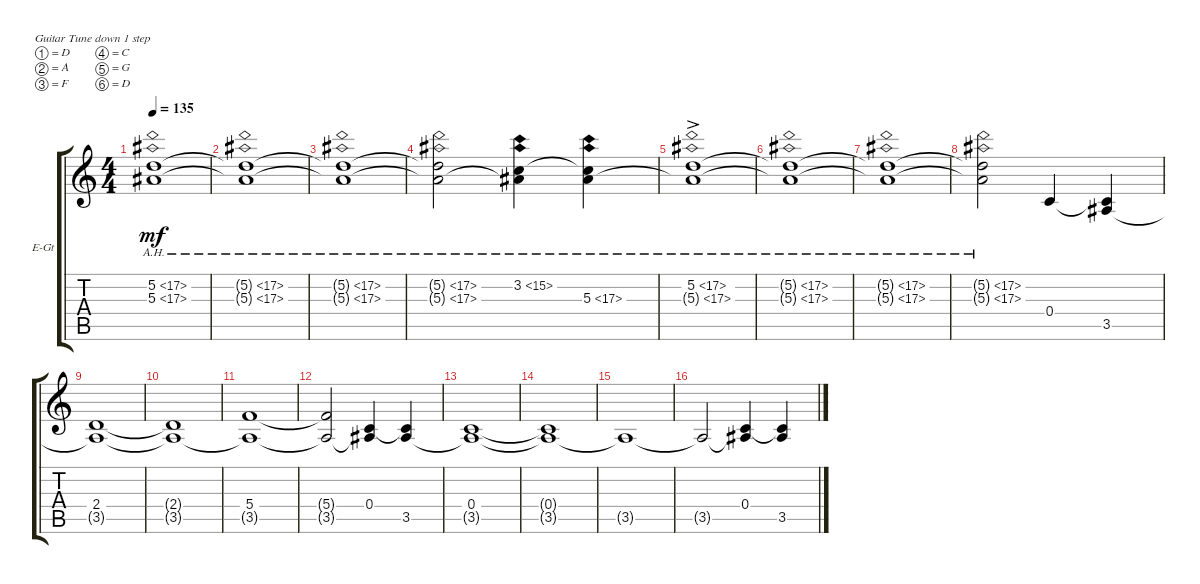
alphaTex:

\defaultSystemsLayout 4
\bracketExtendMode groupsimilarinstruments
\firstSystemTrackNameOrientation horizontal
\otherSystemsTrackNameOrientation horizontal
\track ("Electric Guitar" "E-Gt") {instrument distortionguitar}
\staff {score tabs}
\tuning (D4 A3 F3 C3 G2 D2)
\ts (4 4)
\tempo 135
\clef g2
\ks c
(5.3{ah 12 t} 5.2{ah 12 t}).1{dy mf} |
(5.2{ah 12 t} 5.3{ah 12 t}).1 |
(5.3{ah 12 t} 5.2{ah 12 t}).1 |
(5.3{ah 12 t} 5.2{ah 12 t}).2 (3.2{ah 12} 5.3{ah 12 t}).4 (5.3{ah 12} 3.2{ah 12 t}).4 |
(5.3{ah 12 t} 5.2{ah 12 ac}).1 |
(5.2{ah 12 t} 5.3{ah 12 t}).1 |
(5.2{ah 12 t} 5.3{ah 12 t}).1 |
(5.2{ah 12 t} 5.3{ah 12 t}).2 0.4.4 (3.5 0.4{t}).4 |
(3.5{t} 2.4).1 |
(3.5{t} 2.4{t}).1 |
(3.5{t} 5.4).1 |
(3.5{t} 5.4{t}).2 (0.4 3.5{t}).4 (3.5 0.4{t}).4 |
(3.5{t} 0.4).1 |
(3.5{t} 0.4{t}).1 |
3.5{t}.1 |
3.5{t}.2 (0.4 3.5{t}).4 (3.5 0.4{t}).4
